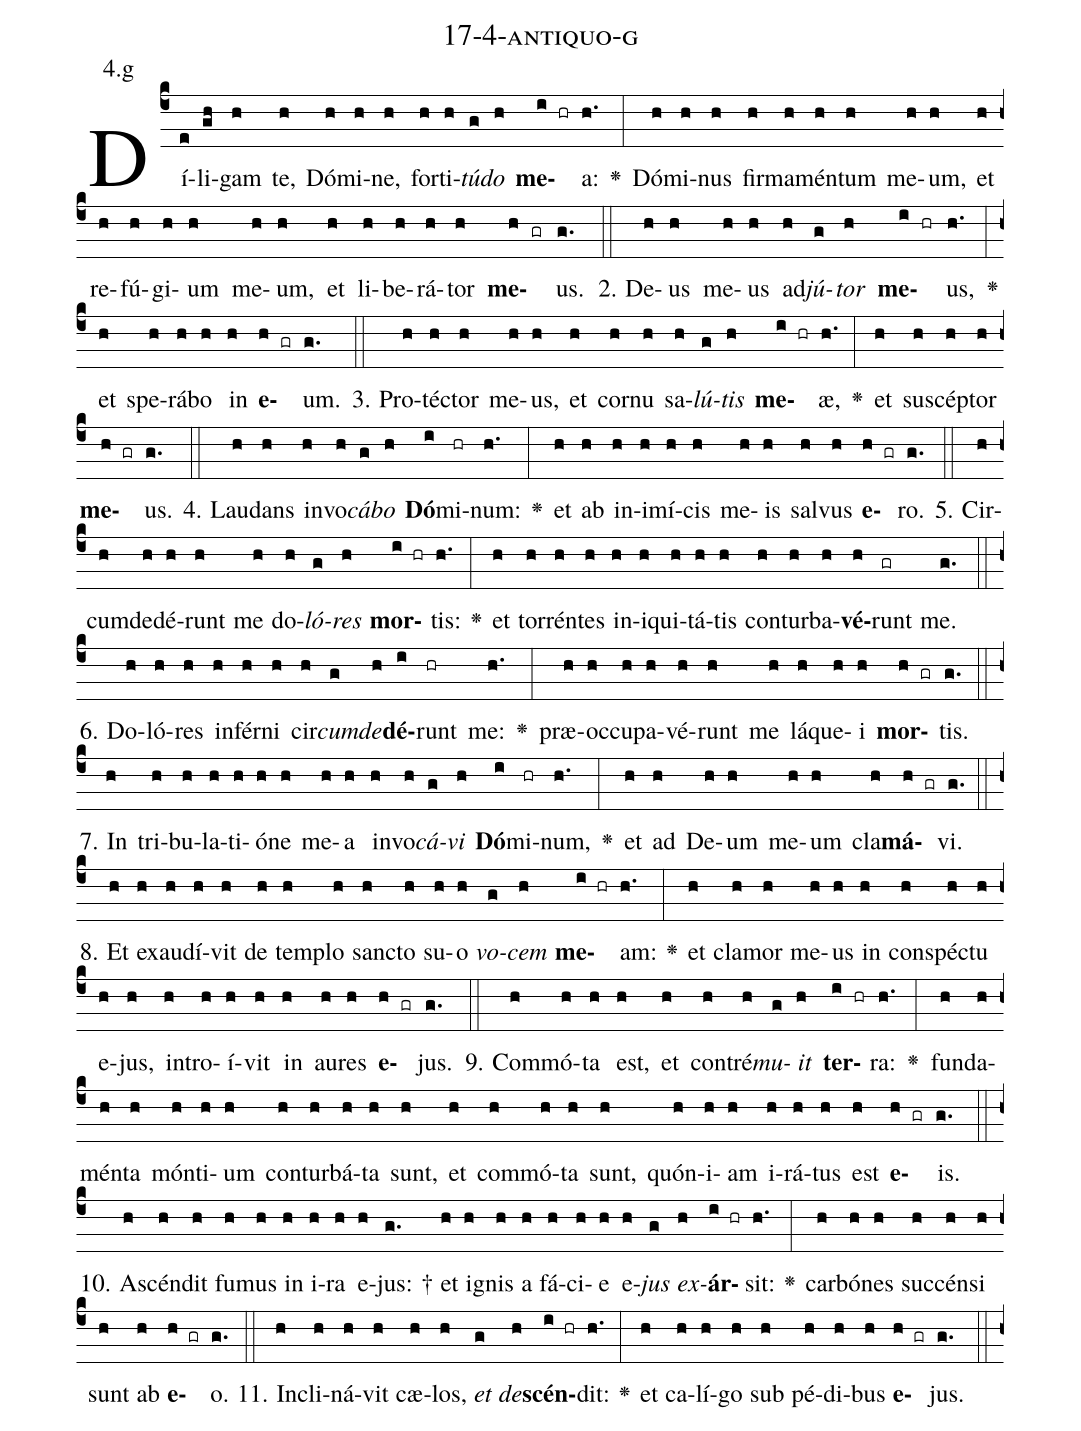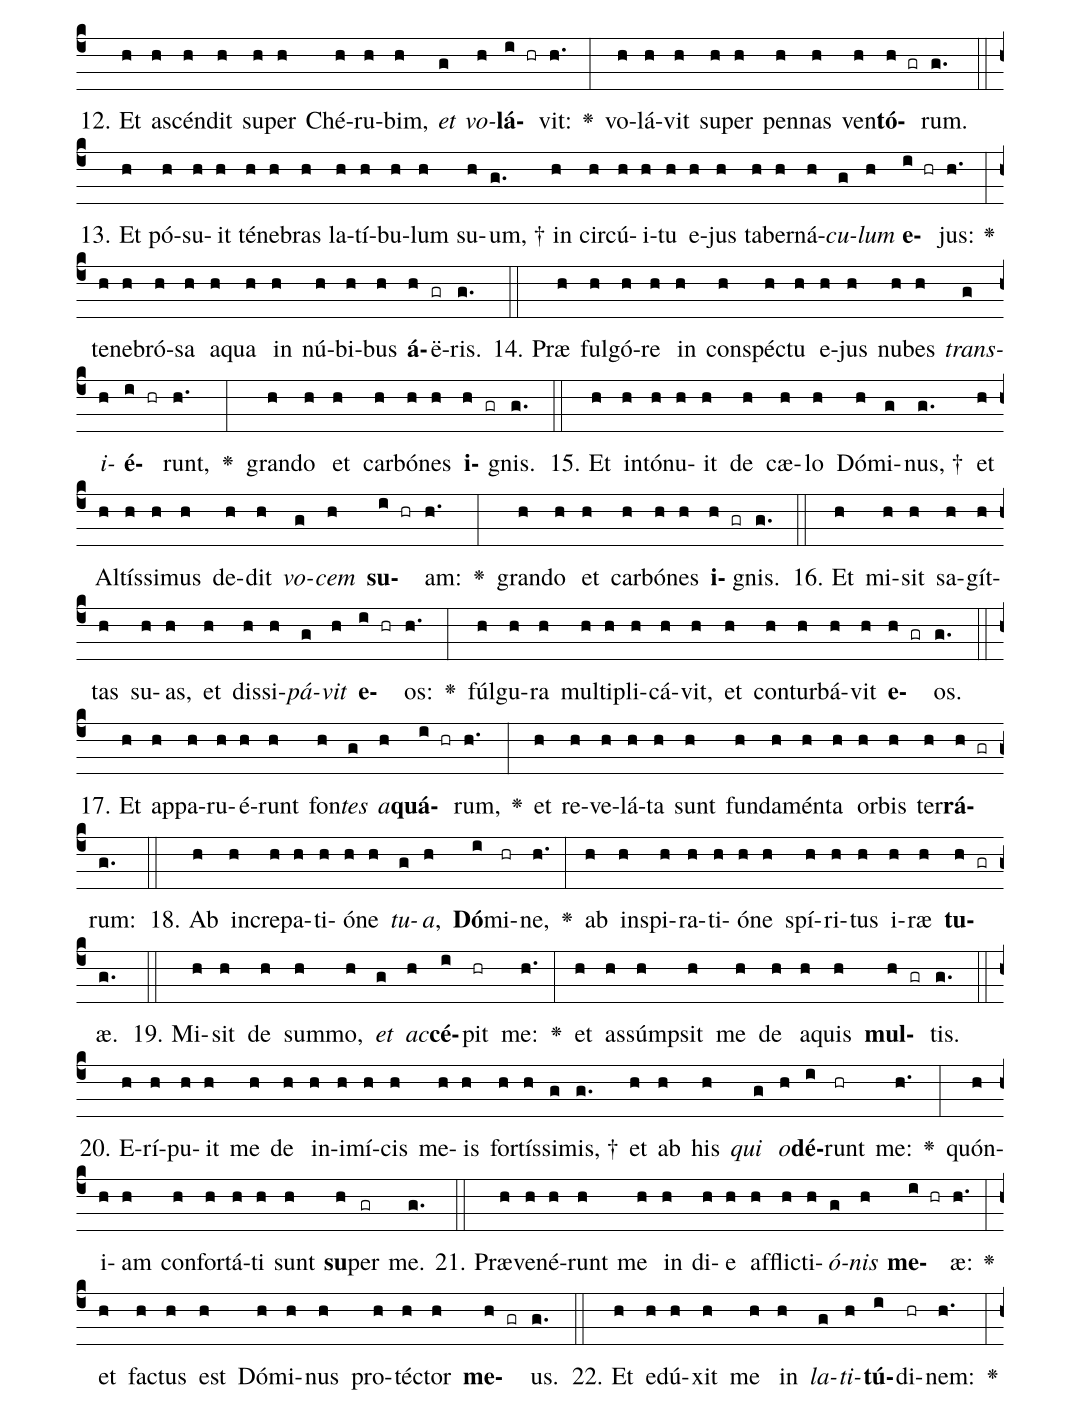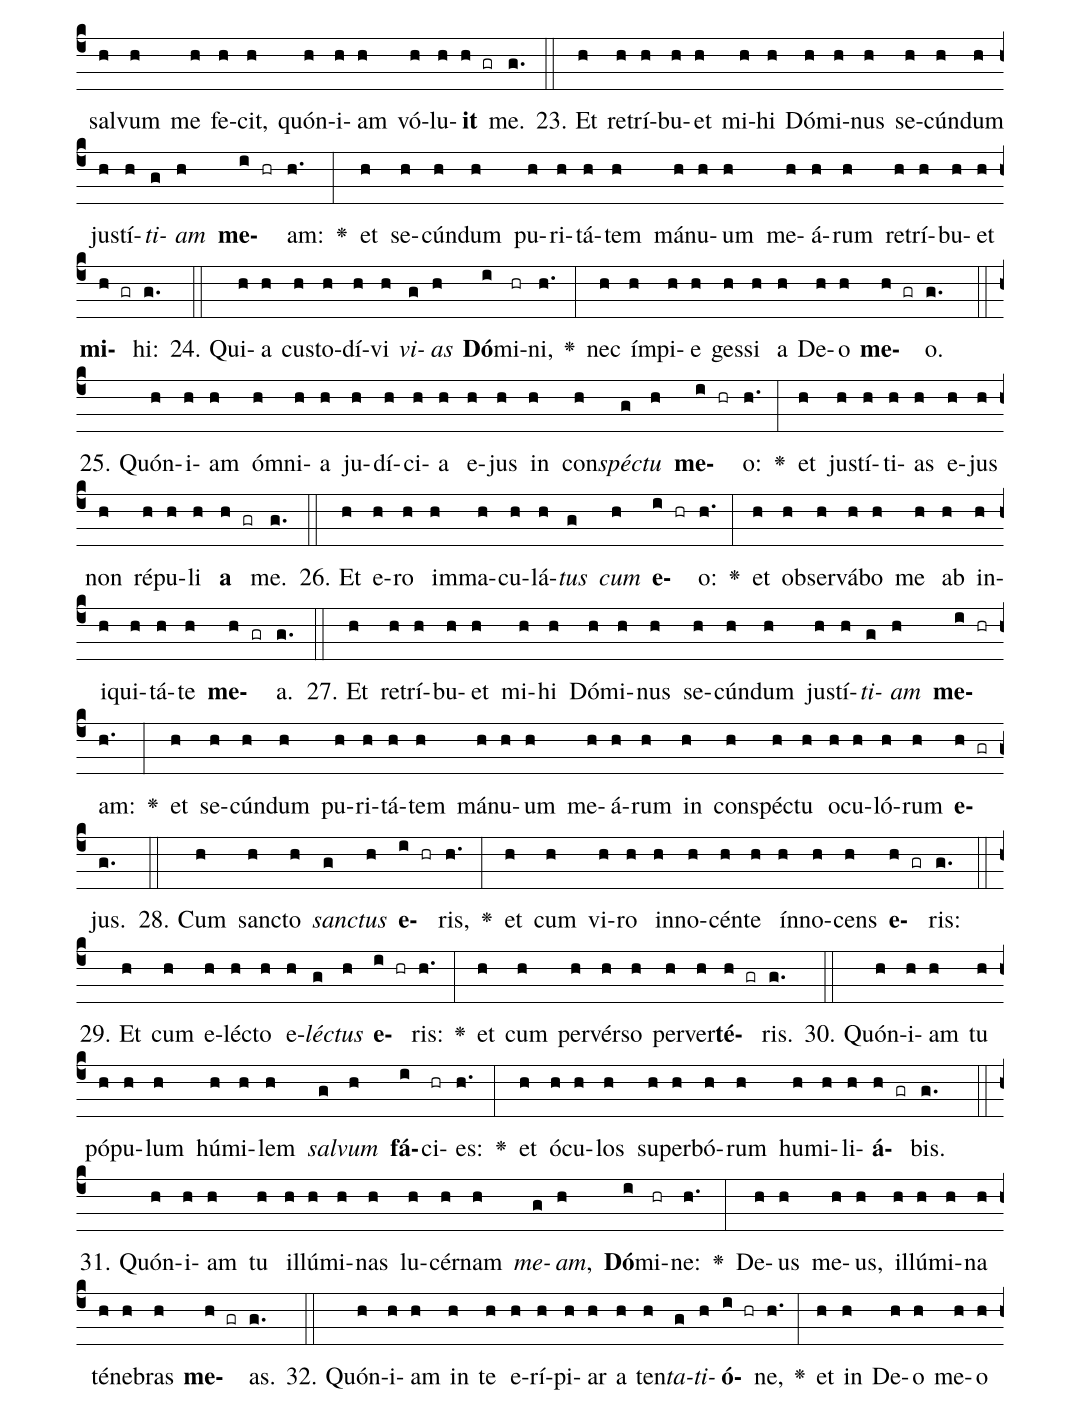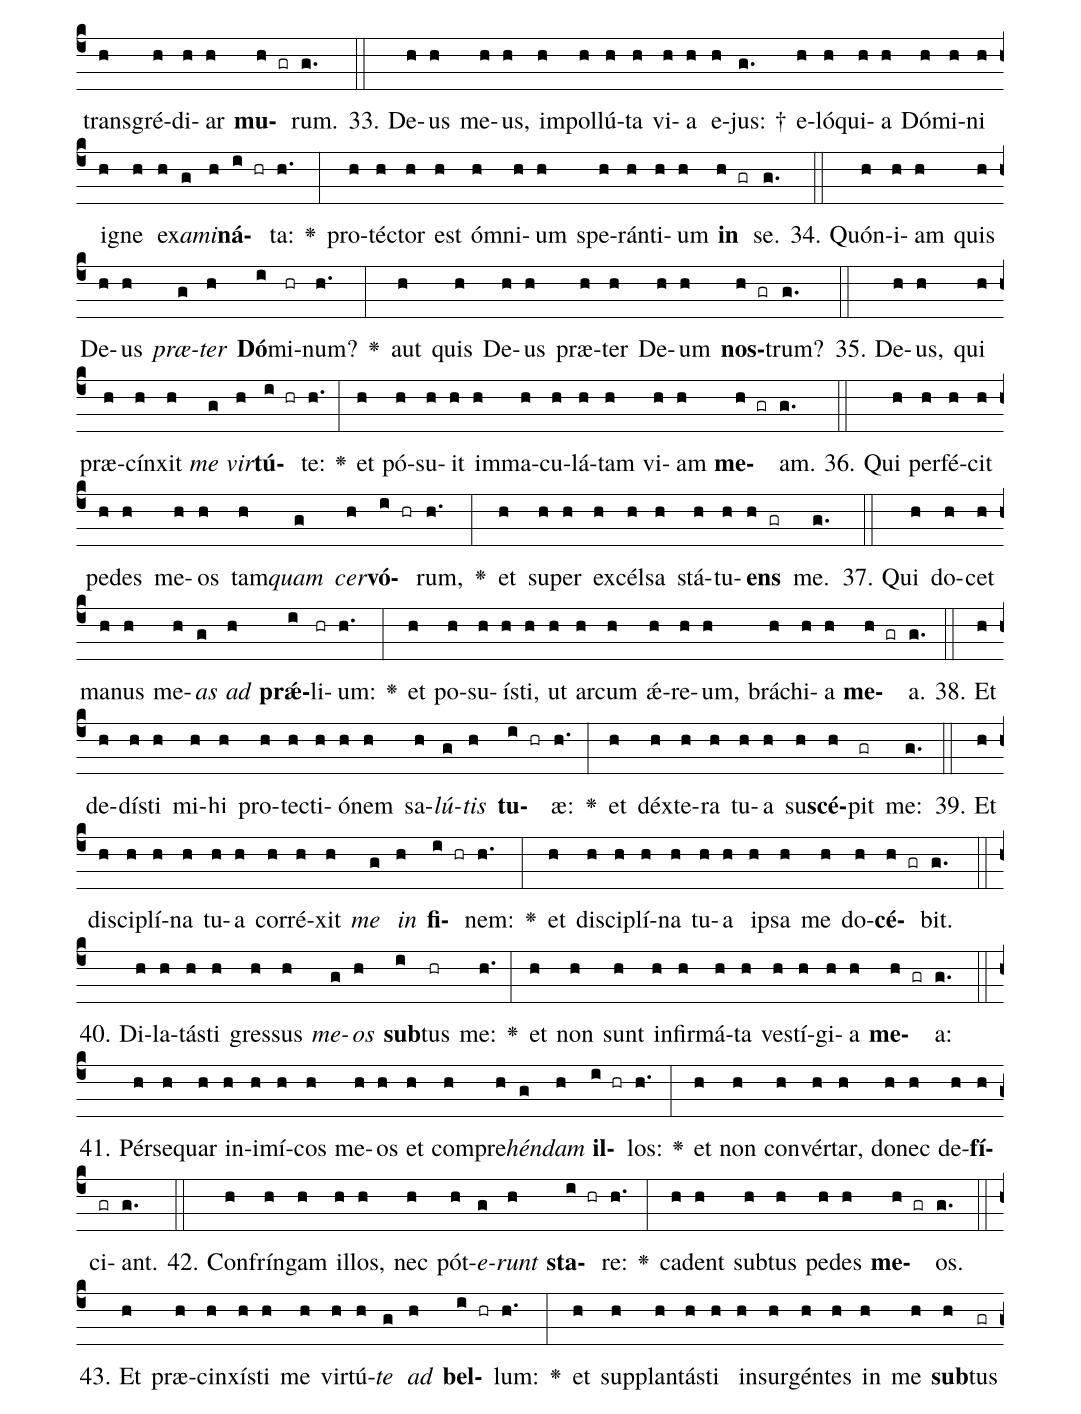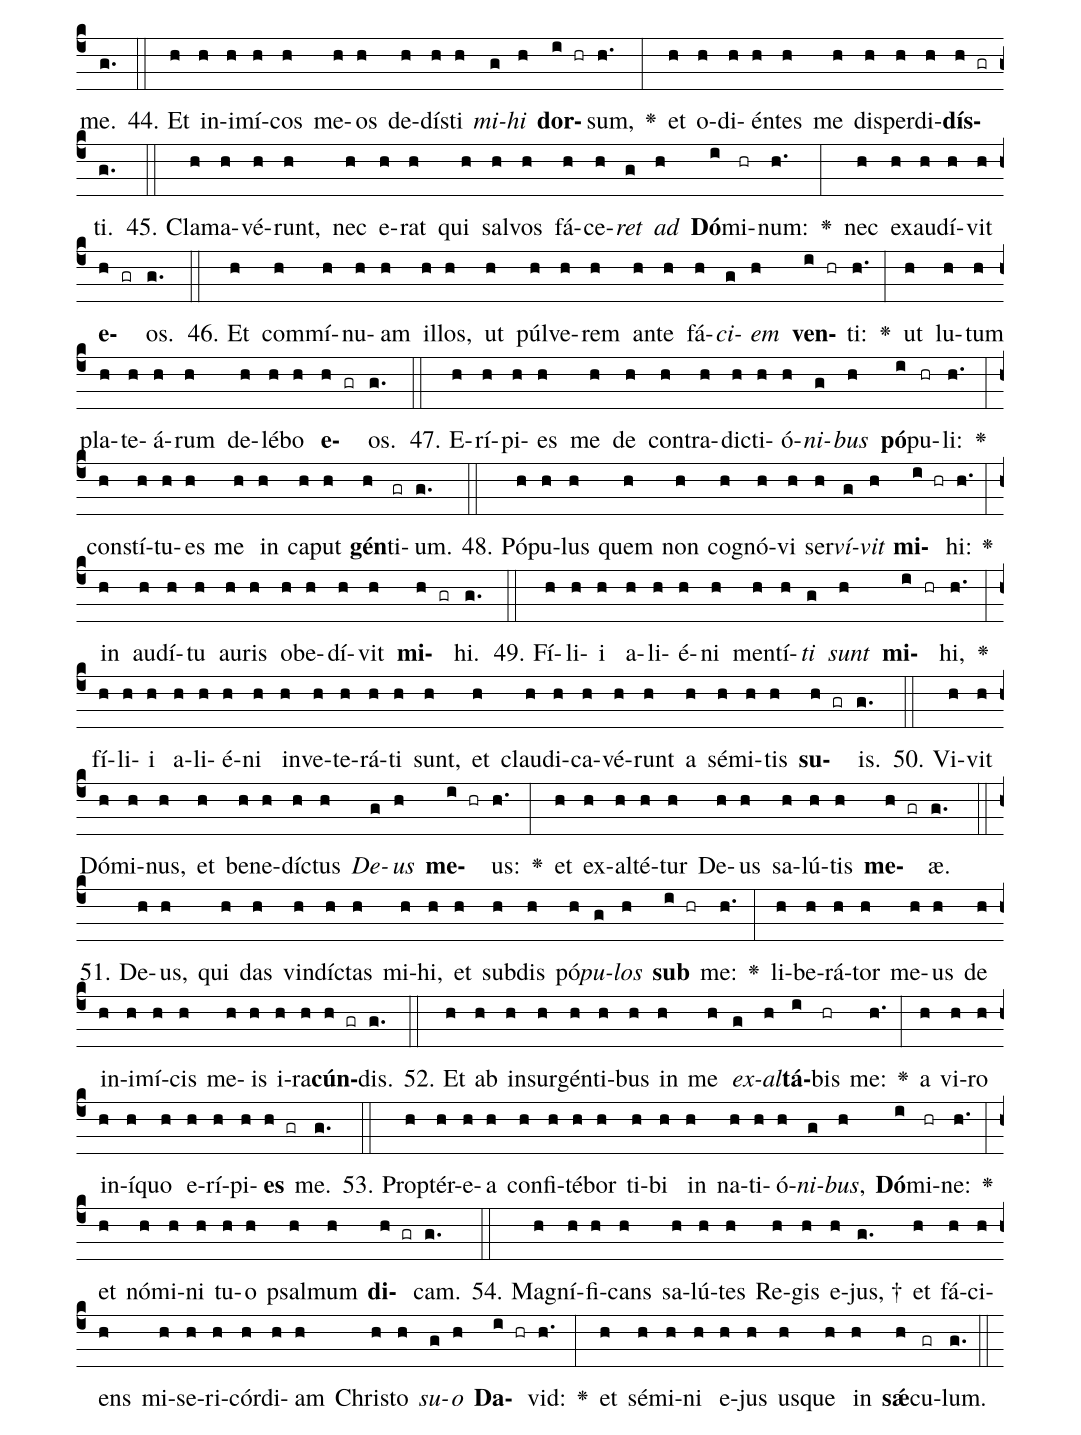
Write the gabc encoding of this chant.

name: 17-4-antiquo-g;
annotation: 4.g;
%%
(c4)Dí(e)li(gh)gam(h) te,(h) Dó(h)mi(h)ne,(h) for(h)ti(h)<i>tú</i>(g)<i>do</i>(h) <b>me</b>(i hr)a:(h.) <v>\greheightstar</v>(:) Dó(h)mi(h)nus(h) fir(h)ma(h)mén(h)tum(h) me(h)um,(h) et(h) re(h)fú(h)gi(h)um(h) me(h)um,(h) et(h) li(h)be(h)rá(h)tor(h) <b>me</b>(h gr)us.(g.) (::)
2. De(h)us(h) me(h)us(h) ad(h)<i>jú</i>(g)<i>tor</i>(h) <b>me</b>(i hr)us,(h.) <v>\greheightstar</v>(:) et(h) spe(h)rá(h)bo(h) in(h) <b>e</b>(h gr)um.(g.) (::)
3. Pro(h)téc(h)tor(h) me(h)us,(h) et(h) cor(h)nu(h) sa(h)<i>lú</i>(g)<i>tis</i>(h) <b>me</b>(i hr)æ,(h.) <v>\greheightstar</v>(:) et(h) su(h)scép(h)tor(h) <b>me</b>(h gr)us.(g.) (::)
4. Lau(h)dans(h) in(h)vo(h)<i>cá</i>(g)<i>bo</i>(h) <b>Dó</b>(i)mi(hr)num:(h.) <v>\greheightstar</v>(:) et(h) ab(h) in(h)i(h)mí(h)cis(h) me(h)is(h) sal(h)vus(h) <b>e</b>(h gr)ro.(g.) (::)
5. Cir(h)cum(h)de(h)dé(h)runt(h) me(h) do(h)<i>ló</i>(g)<i>res</i>(h) <b>mor</b>(i hr)tis:(h.) <v>\greheightstar</v>(:) et(h) tor(h)rén(h)tes(h) in(h)i(h)qui(h)tá(h)tis(h) con(h)tur(h)ba(h)<b>vé</b>(h)runt(gr) me.(g.) (::)
6. Do(h)ló(h)res(h) in(h)fér(h)ni(h) cir(h)<i>cum</i>(g)<i>de</i>(h)<b>dé</b>(i)runt(hr) me:(h.) <v>\greheightstar</v>(:) præ(h)oc(h)cu(h)pa(h)vé(h)runt(h) me(h) lá(h)que(h)i(h) <b>mor</b>(h gr)tis.(g.) (::)
7. In(h) tri(h)bu(h)la(h)ti(h)ó(h)ne(h) me(h)a(h) in(h)vo(h)<i>cá</i>(g)<i>vi</i>(h) <b>Dó</b>(i)mi(hr)num,(h.) <v>\greheightstar</v>(:) et(h) ad(h) De(h)um(h) me(h)um(h) cla(h)<b>má</b>(h gr)vi.(g.) (::)
8. Et(h) ex(h)au(h)dí(h)vit(h) de(h) tem(h)plo(h) sanc(h)to(h) su(h)o(h) <i>vo</i>(g)<i>cem</i>(h) <b>me</b>(i hr)am:(h.) <v>\greheightstar</v>(:) et(h) cla(h)mor(h) me(h)us(h) in(h) con(h)spéc(h)tu(h) e(h)jus,(h) in(h)tro(h)í(h)vit(h) in(h) au(h)res(h) <b>e</b>(h gr)jus.(g.) (::)
9. Com(h)mó(h)ta(h) est,(h) et(h) con(h)tré(h)<i>mu</i>(g)<i>it</i>(h) <b>ter</b>(i hr)ra:(h.) <v>\greheightstar</v>(:) fun(h)da(h)mén(h)ta(h) món(h)ti(h)um(h) con(h)tur(h)bá(h)ta(h) sunt,(h) et(h) com(h)mó(h)ta(h) sunt,(h) quón(h)i(h)am(h) i(h)rá(h)tus(h) est(h) <b>e</b>(h gr)is.(g.) (::)
10. A(h)scén(h)dit(h) fu(h)mus(h) in(h) i(h)ra(h) e(h)jus: †(g.) et(h) i(h)gnis(h) a(h) fá(h)ci(h)e(h) e(h)<i>jus</i>(g) <i>ex</i>(h)<b>ár</b>(i hr)sit:(h.) <v>\greheightstar</v>(:) car(h)bó(h)nes(h) suc(h)cén(h)si(h) sunt(h) ab(h) <b>e</b>(h gr)o.(g.) (::)
11. In(h)cli(h)ná(h)vit(h) cæ(h)los,(h) <i>et</i>(g) <i>de</i>(h)<b>scén</b>(i hr)dit:(h.) <v>\greheightstar</v>(:) et(h) ca(h)lí(h)go(h) sub(h) pé(h)di(h)bus(h) <b>e</b>(h gr)jus.(g.) (::)
12. Et(h) a(h)scén(h)dit(h) su(h)per(h) Ché(h)ru(h)bim,(h) <i>et</i>(g) <i>vo</i>(h)<b>lá</b>(i hr)vit:(h.) <v>\greheightstar</v>(:) vo(h)lá(h)vit(h) su(h)per(h) pen(h)nas(h) ven(h)<b>tó</b>(h gr)rum.(g.) (::)
13. Et(h) pó(h)su(h)it(h) té(h)ne(h)bras(h) la(h)tí(h)bu(h)lum(h) su(h)um, †(g.) in(h) cir(h)cú(h)i(h)tu(h) e(h)jus(h) ta(h)ber(h)ná(h)<i>cu</i>(g)<i>lum</i>(h) <b>e</b>(i hr)jus:(h.) <v>\greheightstar</v>(:) te(h)ne(h)bró(h)sa(h) a(h)qua(h) in(h) nú(h)bi(h)bus(h) <b>á</b>(h)ë(gr)ris.(g.) (::)
14. Præ(h) ful(h)gó(h)re(h) in(h) con(h)spéc(h)tu(h) e(h)jus(h) nu(h)bes(h) <i>trans</i>(g)<i>i</i>(h)<b>é</b>(i hr)runt,(h.) <v>\greheightstar</v>(:) gran(h)do(h) et(h) car(h)bó(h)nes(h) <b>i</b>(h gr)gnis.(g.) (::)
15. Et(h) in(h)tó(h)nu(h)it(h) de(h) cæ(h)lo(h) Dó(h)mi(g)nus, †(g.) et(h) Al(h)tís(h)si(h)mus(h) de(h)dit(h) <i>vo</i>(g)<i>cem</i>(h) <b>su</b>(i hr)am:(h.) <v>\greheightstar</v>(:) gran(h)do(h) et(h) car(h)bó(h)nes(h) <b>i</b>(h gr)gnis.(g.) (::)
16. Et(h) mi(h)sit(h) sa(h)gít(h)tas(h) su(h)as,(h) et(h) dis(h)si(h)<i>pá</i>(g)<i>vit</i>(h) <b>e</b>(i hr)os:(h.) <v>\greheightstar</v>(:) fúl(h)gu(h)ra(h) mul(h)ti(h)pli(h)cá(h)vit,(h) et(h) con(h)tur(h)bá(h)vit(h) <b>e</b>(h gr)os.(g.) (::)
17. Et(h) ap(h)pa(h)ru(h)é(h)runt(h) fon(h)<i>tes</i>(g) <i>a</i>(h)<b>quá</b>(i hr)rum,(h.) <v>\greheightstar</v>(:) et(h) re(h)ve(h)lá(h)ta(h) sunt(h) fun(h)da(h)mén(h)ta(h) or(h)bis(h) ter(h)<b>rá</b>(h gr)rum:(g.) (::)
18. Ab(h) in(h)cre(h)pa(h)ti(h)ó(h)ne(h) <i>tu</i>(g)<i>a</i>,(h) <b>Dó</b>(i)mi(hr)ne,(h.) <v>\greheightstar</v>(:) ab(h) in(h)spi(h)ra(h)ti(h)ó(h)ne(h) spí(h)ri(h)tus(h) i(h)ræ(h) <b>tu</b>(h gr)æ.(g.) (::)
19. Mi(h)sit(h) de(h) sum(h)mo,(h) <i>et</i>(g) <i>ac</i>(h)<b>cé</b>(i)pit(hr) me:(h.) <v>\greheightstar</v>(:) et(h) as(h)súmp(h)sit(h) me(h) de(h) a(h)quis(h) <b>mul</b>(h gr)tis.(g.) (::)
20. E(h)rí(h)pu(h)it(h) me(h) de(h) in(h)i(h)mí(h)cis(h) me(h)is(h) for(h)tís(h)si(g)mis, †(g.) et(h) ab(h) his(h) <i>qui</i>(g) <i>o</i>(h)<b>dé</b>(i)runt(hr) me:(h.) <v>\greheightstar</v>(:) quón(h)i(h)am(h) con(h)for(h)tá(h)ti(h) sunt(h) <b>su</b>(h)per(gr) me.(g.) (::)
21. Præ(h)ve(h)né(h)runt(h) me(h) in(h) di(h)e(h) af(h)flic(h)ti(h)<i>ó</i>(g)<i>nis</i>(h) <b>me</b>(i hr)æ:(h.) <v>\greheightstar</v>(:) et(h) fac(h)tus(h) est(h) Dó(h)mi(h)nus(h) pro(h)téc(h)tor(h) <b>me</b>(h gr)us.(g.) (::)
22. Et(h) e(h)dú(h)xit(h) me(h) in(h) <i>la</i>(g)<i>ti</i>(h)<b>tú</b>(i)di(hr)nem:(h.) <v>\greheightstar</v>(:) sal(h)vum(h) me(h) fe(h)cit,(h) quón(h)i(h)am(h) vó(h)lu(h)<b>it</b>(h gr) me.(g.) (::)
23. Et(h) re(h)trí(h)bu(h)et(h) mi(h)hi(h) Dó(h)mi(h)nus(h) se(h)cún(h)dum(h) jus(h)tí(h)<i>ti</i>(g)<i>am</i>(h) <b>me</b>(i hr)am:(h.) <v>\greheightstar</v>(:) et(h) se(h)cún(h)dum(h) pu(h)ri(h)tá(h)tem(h) má(h)nu(h)um(h) me(h)á(h)rum(h) re(h)trí(h)bu(h)et(h) <b>mi</b>(h gr)hi:(g.) (::)
24. Qui(h)a(h) cus(h)to(h)dí(h)vi(h) <i>vi</i>(g)<i>as</i>(h) <b>Dó</b>(i)mi(hr)ni,(h.) <v>\greheightstar</v>(:) nec(h) ím(h)pi(h)e(h) ges(h)si(h) a(h) De(h)o(h) <b>me</b>(h gr)o.(g.) (::)
25. Quón(h)i(h)am(h) óm(h)ni(h)a(h) ju(h)dí(h)ci(h)a(h) e(h)jus(h) in(h) con(h)<i>spéc</i>(g)<i>tu</i>(h) <b>me</b>(i hr)o:(h.) <v>\greheightstar</v>(:) et(h) jus(h)tí(h)ti(h)as(h) e(h)jus(h) non(h) ré(h)pu(h)li(h) <b>a</b>(h gr) me.(g.) (::)
26. Et(h) e(h)ro(h) im(h)ma(h)cu(h)lá(h)<i>tus</i>(g) <i>cum</i>(h) <b>e</b>(i hr)o:(h.) <v>\greheightstar</v>(:) et(h) ob(h)ser(h)vá(h)bo(h) me(h) ab(h) in(h)i(h)qui(h)tá(h)te(h) <b>me</b>(h gr)a.(g.) (::)
27. Et(h) re(h)trí(h)bu(h)et(h) mi(h)hi(h) Dó(h)mi(h)nus(h) se(h)cún(h)dum(h) jus(h)tí(h)<i>ti</i>(g)<i>am</i>(h) <b>me</b>(i hr)am:(h.) <v>\greheightstar</v>(:) et(h) se(h)cún(h)dum(h) pu(h)ri(h)tá(h)tem(h) má(h)nu(h)um(h) me(h)á(h)rum(h) in(h) con(h)spéc(h)tu(h) o(h)cu(h)ló(h)rum(h) <b>e</b>(h gr)jus.(g.) (::)
28. Cum(h) sanc(h)to(h) <i>sanc</i>(g)<i>tus</i>(h) <b>e</b>(i hr)ris,(h.) <v>\greheightstar</v>(:) et(h) cum(h) vi(h)ro(h) in(h)no(h)cén(h)te(h) ín(h)no(h)cens(h) <b>e</b>(h gr)ris:(g.) (::)
29. Et(h) cum(h) e(h)léc(h)to(h) e(h)<i>léc</i>(g)<i>tus</i>(h) <b>e</b>(i hr)ris:(h.) <v>\greheightstar</v>(:) et(h) cum(h) per(h)vér(h)so(h) per(h)ver(h)<b>té</b>(h gr)ris.(g.) (::)
30. Quón(h)i(h)am(h) tu(h) pó(h)pu(h)lum(h) hú(h)mi(h)lem(h) <i>sal</i>(g)<i>vum</i>(h) <b>fá</b>(i)ci(hr)es:(h.) <v>\greheightstar</v>(:) et(h) ó(h)cu(h)los(h) su(h)per(h)bó(h)rum(h) hu(h)mi(h)li(h)<b>á</b>(h gr)bis.(g.) (::)
31. Quón(h)i(h)am(h) tu(h) il(h)lú(h)mi(h)nas(h) lu(h)cér(h)nam(h) <i>me</i>(g)<i>am</i>,(h) <b>Dó</b>(i)mi(hr)ne:(h.) <v>\greheightstar</v>(:) De(h)us(h) me(h)us,(h) il(h)lú(h)mi(h)na(h) té(h)ne(h)bras(h) <b>me</b>(h gr)as.(g.) (::)
32. Quón(h)i(h)am(h) in(h) te(h) e(h)rí(h)pi(h)ar(h) a(h) ten(h)<i>ta</i>(g)<i>ti</i>(h)<b>ó</b>(i hr)ne,(h.) <v>\greheightstar</v>(:) et(h) in(h) De(h)o(h) me(h)o(h) trans(h)gré(h)di(h)ar(h) <b>mu</b>(h gr)rum.(g.) (::)
33. De(h)us(h) me(h)us,(h) im(h)pol(h)lú(h)ta(h) vi(h)a(h) e(h)jus: †(g.) e(h)ló(h)qui(h)a(h) Dó(h)mi(h)ni(h) i(h)gne(h) ex(h)<i>a</i>(g)<i>mi</i>(h)<b>ná</b>(i hr)ta:(h.) <v>\greheightstar</v>(:) pro(h)téc(h)tor(h) est(h) óm(h)ni(h)um(h) spe(h)rán(h)ti(h)um(h) <b>in</b>(h gr) se.(g.) (::)
34. Quón(h)i(h)am(h) quis(h) De(h)us(h) <i>præ</i>(g)<i>ter</i>(h) <b>Dó</b>(i)mi(hr)num?(h.) <v>\greheightstar</v>(:) aut(h) quis(h) De(h)us(h) præ(h)ter(h) De(h)um(h) <b>nos</b>(h gr)trum?(g.) (::)
35. De(h)us,(h) qui(h) præ(h)cín(h)xit(h) <i>me</i>(g) <i>vir</i>(h)<b>tú</b>(i hr)te:(h.) <v>\greheightstar</v>(:) et(h) pó(h)su(h)it(h) im(h)ma(h)cu(h)lá(h)tam(h) vi(h)am(h) <b>me</b>(h gr)am.(g.) (::)
36. Qui(h) per(h)fé(h)cit(h) pe(h)des(h) me(h)os(h) tam(h)<i>quam</i>(g) <i>cer</i>(h)<b>vó</b>(i hr)rum,(h.) <v>\greheightstar</v>(:) et(h) su(h)per(h) ex(h)cél(h)sa(h) stá(h)tu(h)<b>ens</b>(h gr) me.(g.) (::)
37. Qui(h) do(h)cet(h) ma(h)nus(h) me(h)<i>as</i>(g) <i>ad</i>(h) <b>prǽ</b>(i)li(hr)um:(h.) <v>\greheightstar</v>(:) et(h) po(h)su(h)ís(h)ti,(h) ut(h) ar(h)cum(h) ǽ(h)re(h)um,(h) brá(h)chi(h)a(h) <b>me</b>(h gr)a.(g.) (::)
38. Et(h) de(h)dís(h)ti(h) mi(h)hi(h) pro(h)tec(h)ti(h)ó(h)nem(h) sa(h)<i>lú</i>(g)<i>tis</i>(h) <b>tu</b>(i hr)æ:(h.) <v>\greheightstar</v>(:) et(h) déx(h)te(h)ra(h) tu(h)a(h) su(h)<b>scé</b>(h)pit(gr) me:(g.) (::)
39. Et(h) di(h)sci(h)plí(h)na(h) tu(h)a(h) cor(h)ré(h)xit(h) <i>me</i>(g) <i>in</i>(h) <b>fi</b>(i hr)nem:(h.) <v>\greheightstar</v>(:) et(h) di(h)sci(h)plí(h)na(h) tu(h)a(h) ip(h)sa(h) me(h) do(h)<b>cé</b>(h gr)bit.(g.) (::)
40. Di(h)la(h)tás(h)ti(h) gres(h)sus(h) <i>me</i>(g)<i>os</i>(h) <b>sub</b>(i)tus(hr) me:(h.) <v>\greheightstar</v>(:) et(h) non(h) sunt(h) in(h)fir(h)má(h)ta(h) ves(h)tí(h)gi(h)a(h) <b>me</b>(h gr)a:(g.) (::)
41. Pér(h)se(h)quar(h) in(h)i(h)mí(h)cos(h) me(h)os(h) et(h) com(h)pre(h)<i>hén</i>(g)<i>dam</i>(h) <b>il</b>(i hr)los:(h.) <v>\greheightstar</v>(:) et(h) non(h) con(h)vér(h)tar,(h) do(h)nec(h) de(h)<b>fí</b>(h)ci(gr)ant.(g.) (::)
42. Con(h)frín(h)gam(h) il(h)los,(h) nec(h) pót(h)<i>e</i>(g)<i>runt</i>(h) <b>sta</b>(i hr)re:(h.) <v>\greheightstar</v>(:) ca(h)dent(h) sub(h)tus(h) pe(h)des(h) <b>me</b>(h gr)os.(g.) (::)
43. Et(h) præ(h)cin(h)xís(h)ti(h) me(h) vir(h)tú(h)<i>te</i>(g) <i>ad</i>(h) <b>bel</b>(i hr)lum:(h.) <v>\greheightstar</v>(:) et(h) sup(h)plan(h)tás(h)ti(h) in(h)sur(h)gén(h)tes(h) in(h) me(h) <b>sub</b>(h)tus(gr) me.(g.) (::)
44. Et(h) in(h)i(h)mí(h)cos(h) me(h)os(h) de(h)dís(h)ti(h) <i>mi</i>(g)<i>hi</i>(h) <b>dor</b>(i hr)sum,(h.) <v>\greheightstar</v>(:) et(h) o(h)di(h)én(h)tes(h) me(h) dis(h)per(h)di(h)<b>dís</b>(h gr)ti.(g.) (::)
45. Cla(h)ma(h)vé(h)runt,(h) nec(h) e(h)rat(h) qui(h) sal(h)vos(h) fá(h)ce(h)<i>ret</i>(g) <i>ad</i>(h) <b>Dó</b>(i)mi(hr)num:(h.) <v>\greheightstar</v>(:) nec(h) ex(h)au(h)dí(h)vit(h) <b>e</b>(h gr)os.(g.) (::)
46. Et(h) com(h)mí(h)nu(h)am(h) il(h)los,(h) ut(h) púl(h)ve(h)rem(h) an(h)te(h) fá(h)<i>ci</i>(g)<i>em</i>(h) <b>ven</b>(i hr)ti:(h.) <v>\greheightstar</v>(:) ut(h) lu(h)tum(h) pla(h)te(h)á(h)rum(h) de(h)lé(h)bo(h) <b>e</b>(h gr)os.(g.) (::)
47. E(h)rí(h)pi(h)es(h) me(h) de(h) con(h)tra(h)dic(h)ti(h)ó(h)<i>ni</i>(g)<i>bus</i>(h) <b>pó</b>(i)pu(hr)li:(h.) <v>\greheightstar</v>(:) con(h)stí(h)tu(h)es(h) me(h) in(h) ca(h)put(h) <b>gén</b>(h)ti(gr)um.(g.) (::)
48. Pó(h)pu(h)lus(h) quem(h) non(h) co(h)gnó(h)vi(h) ser(h)<i>ví</i>(g)<i>vit</i>(h) <b>mi</b>(i hr)hi:(h.) <v>\greheightstar</v>(:) in(h) au(h)dí(h)tu(h) au(h)ris(h) ob(h)e(h)dí(h)vit(h) <b>mi</b>(h gr)hi.(g.) (::)
49. Fí(h)li(h)i(h) a(h)li(h)é(h)ni(h) men(h)tí(h)<i>ti</i>(g) <i>sunt</i>(h) <b>mi</b>(i hr)hi,(h.) <v>\greheightstar</v>(:) fí(h)li(h)i(h) a(h)li(h)é(h)ni(h) in(h)ve(h)te(h)rá(h)ti(h) sunt,(h) et(h) clau(h)di(h)ca(h)vé(h)runt(h) a(h) sé(h)mi(h)tis(h) <b>su</b>(h gr)is.(g.) (::)
50. Vi(h)vit(h) Dó(h)mi(h)nus,(h) et(h) be(h)ne(h)díc(h)tus(h) <i>De</i>(g)<i>us</i>(h) <b>me</b>(i hr)us:(h.) <v>\greheightstar</v>(:) et(h) ex(h)al(h)té(h)tur(h) De(h)us(h) sa(h)lú(h)tis(h) <b>me</b>(h gr)æ.(g.) (::)
51. De(h)us,(h) qui(h) das(h) vin(h)díc(h)tas(h) mi(h)hi,(h) et(h) sub(h)dis(h) pó(h)<i>pu</i>(g)<i>los</i>(h) <b>sub</b>(i hr) me:(h.) <v>\greheightstar</v>(:) li(h)be(h)rá(h)tor(h) me(h)us(h) de(h) in(h)i(h)mí(h)cis(h) me(h)is(h) i(h)ra(h)<b>cún</b>(h gr)dis.(g.) (::)
52. Et(h) ab(h) in(h)sur(h)gén(h)ti(h)bus(h) in(h) me(h) <i>ex</i>(g)<i>al</i>(h)<b>tá</b>(i)bis(hr) me:(h.) <v>\greheightstar</v>(:) a(h) vi(h)ro(h) in(h)í(h)quo(h) e(h)rí(h)pi(h)<b>es</b>(h gr) me.(g.) (::)
53. Prop(h)tér(h)e(h)a(h) con(h)fi(h)té(h)bor(h) ti(h)bi(h) in(h) na(h)ti(h)ó(h)<i>ni</i>(g)<i>bus</i>,(h) <b>Dó</b>(i)mi(hr)ne:(h.) <v>\greheightstar</v>(:) et(h) nó(h)mi(h)ni(h) tu(h)o(h) psal(h)mum(h) <b>di</b>(h gr)cam.(g.) (::)
54. Ma(h)gní(h)fi(h)cans(h) sa(h)lú(h)tes(h) Re(h)gis(h) e(h)jus, †(g.) et(h) fá(h)ci(h)ens(h) mi(h)se(h)ri(h)cór(h)di(h)am(h) Chris(h)to(h) <i>su</i>(g)<i>o</i>(h) <b>Da</b>(i hr)vid:(h.) <v>\greheightstar</v>(:) et(h) sé(h)mi(h)ni(h) e(h)jus(h) us(h)que(h) in(h) <b>sǽ</b>(h)cu(gr)lum.(g.) (::)
